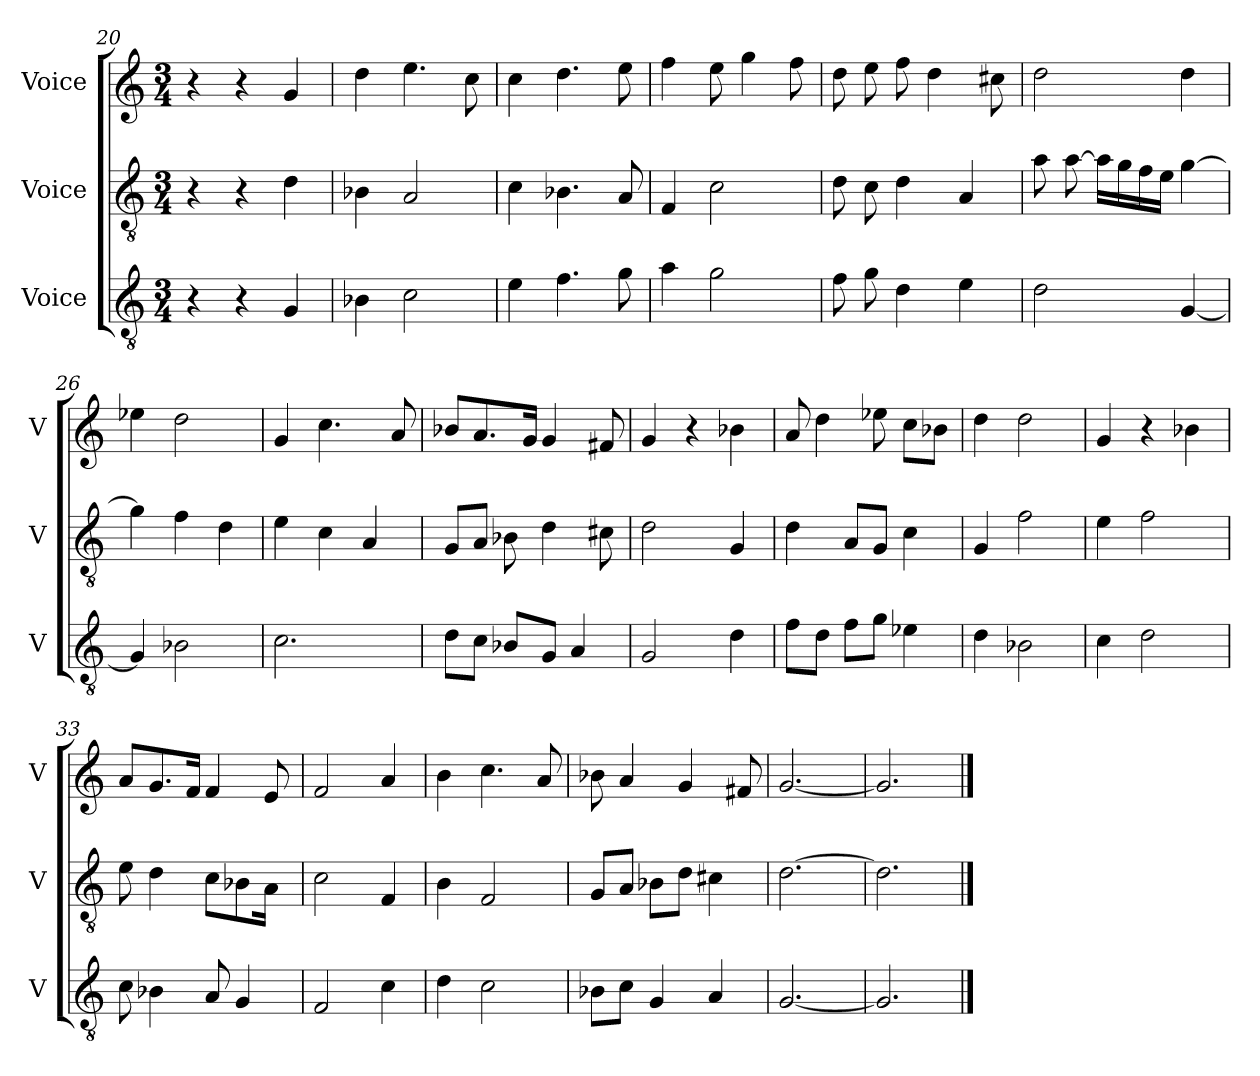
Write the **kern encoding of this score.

**kern	**kern	**kern
*part3	*part2	*part1
*staff3	*staff2	*staff1
*I"Voice	*I"Voice	*I"Voice
*I'V	*I'V	*I'V
!!LO:LB:g=z
*clefGv2	*clefGv2	*clefG2
*k[]	*k[]	*k[]
*M3/4	*M3/4	*M3/4
=20	=20	=20
4r	4r	4r
4r	4r	4r
4G/	4d\	4g/
=21	=21	=21
4B-X\	4B-X\	4dd\
2c\	2A/	4.ee\
.	.	8cc\
=22	=22	=22
4e\	4c\	4cc\
4.f\	4.B-X\	4.dd\
8g\	8A/	8ee\
=23	=23	=23
4a\	4F/	4ff\
2g\	2c\	8ee\
.	.	4gg\
.	.	8ff\
=24	=24	=24
8f\	8d\	8dd\
8g\	8c\	8ee\
4d\	4d\	8ff\
.	.	4dd\
4e\	4A/	.
.	.	8cc#X\
=25	=25	=25
2d\	8a\	2dd\
.	[8a\	.
.	16a\LL]	.
.	16g\	.
.	16f\	.
.	16e\JJ	.
[4G/	[4g\	4dd\
=26	=26	=26
4G/]	4g\]	4ee-X\
2B-X\	4f\	2dd\
.	4d\	.
=27	=27	=27
2.c\	4e\	4g/
.	4c\	4.cc\
.	4A/	.
.	.	8a/
=28	=28	=28
8d\L	8G/L	8b-X/L
8c\J	8A/J	8.a/
8B-X/L	8B-X\	.
.	.	16g/Jk
8G/J	4d\	4g/
4A/	.	.
.	8c#X\	8f#X/
!!LO:LB:g=z
=29	=29	=29
2G/	2d\	4g/
.	.	4r
4d\	4G/	4b-X\
=30	=30	=30
8f\L	4d\	8a/
8d\J	.	4dd\
8f\L	8A/L	.
8g\J	8G/J	8ee-X\
4e-X\	4c\	8cc\L
.	.	8b-X\J
=31	=31	=31
4d\	4G/	4dd\
2B-X\	2f\	2dd\
=32	=32	=32
4c\	4e\	4g/
2d\	2f\	4r
.	.	4b-X\
=33	=33	=33
8c\	8e\	8a/L
4B-X\	4d\	8.g/
.	.	16f/Jk
8A/	8c\L	4f/
4G/	8B-X\	.
.	16A\Jk	8e/
.	16ryy	.
=34	=34	=34
2F/	2c\	2f/
4c\	4F/	4a/
=35	=35	=35
4d\	4B\	4b\
2c\	2F/	4.cc\
.	.	8a/
=36	=36	=36
8B-X\L	8G/L	8b-X\
8c\J	8A/J	4a/
4G/	8B-X\L	.
.	8d\J	4g/
4A/	4c#X\	.
.	.	8f#X/
=37	=37	=37
[2.G/	[2.d\	[2.g/
=38	=38	=38
2.G/]	2.d\]	2.g/]
==	==	==
*-	*-	*-
